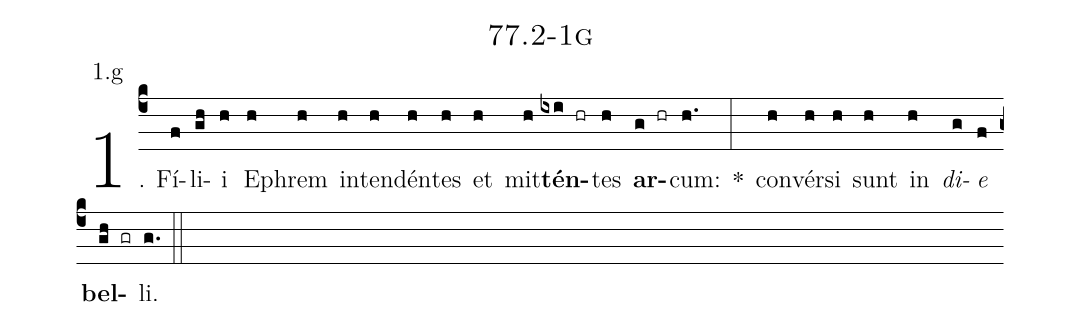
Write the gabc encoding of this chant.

name: 77.2-1g;
annotation: 1.g;
%%
(c4)1. Fí(f)li(gh)i(h) E(h)phrem(h) in(h)ten(h)dén(h)tes(h) et(h) mit(h)<b>tén</b>(ixi hr)tes(h) <b>ar</b>(g hr)cum:(h.) *(:) con(h)vér(h)si(h) sunt(h) in(h) <i>di</i>(g)<i>e</i>(f) <b>bel</b>(gh gr)li.(g.) (::)


%E(h) u(h) o(g) u(f) a(gh) e.(g.) (::)
